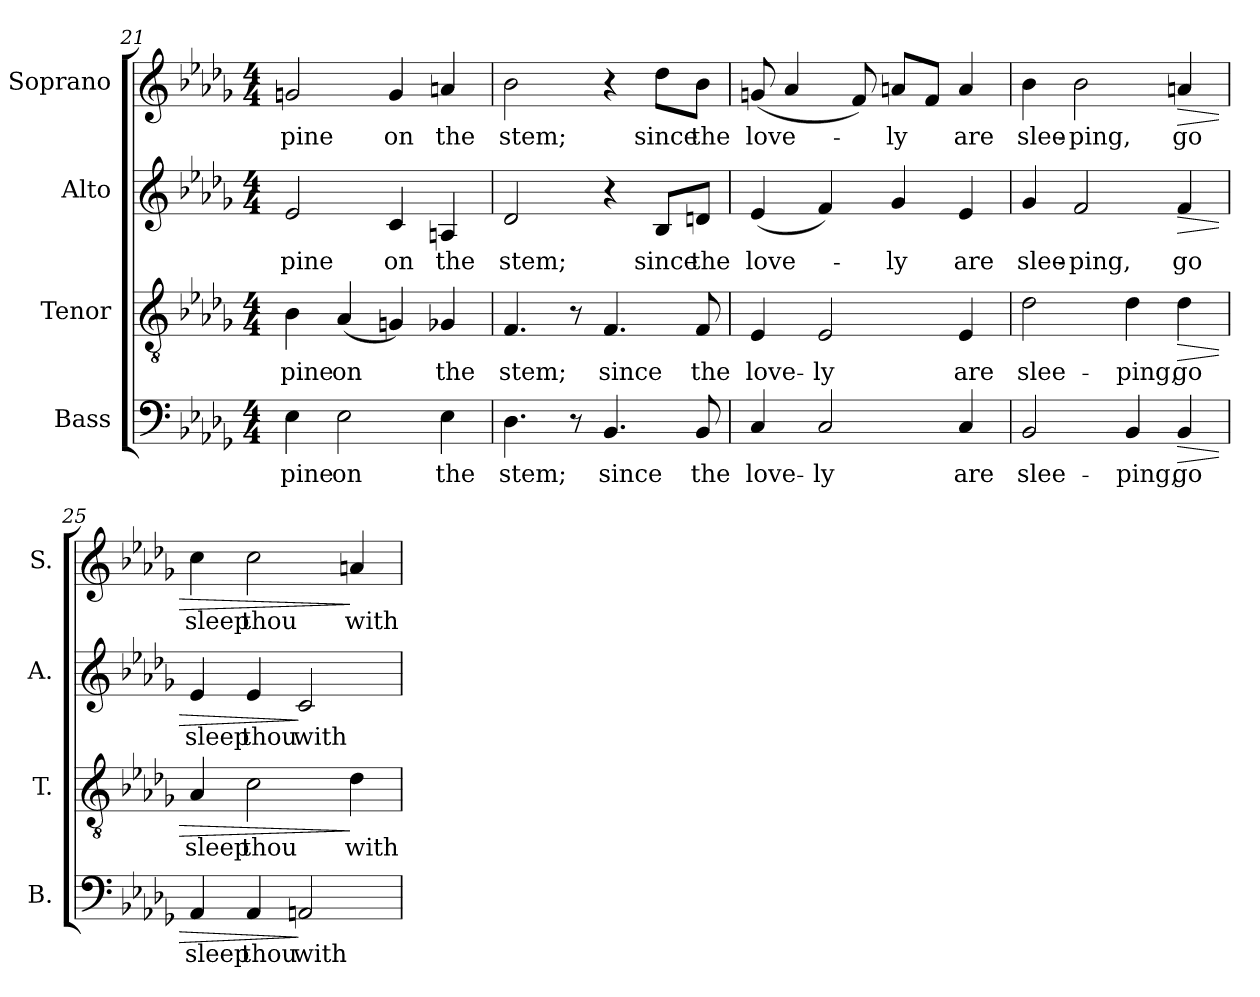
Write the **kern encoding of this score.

**kern	**text	**dynam	**kern	**text	**dynam	**kern	**text	**dynam	**kern	**text	**dynam
*part4	*part4	*part4	*part3	*part3	*part3	*part2	*part2	*part2	*part1	*part1	*part1
*staff4	*staff4	*staff4	*staff3	*staff3	*staff3	*staff2	*staff2	*staff2	*staff1	*staff1	*staff1
*I"Bass	*	*	*I"Tenor	*	*	*I"Alto	*	*	*I"Soprano	*	*
*I'B.	*	*	*I'T.	*	*	*I'A.	*	*	*I'S.	*	*
*clefF4	*	*	*clefGv2	*	*	*clefG2	*	*	*clefG2	*	*
*	*	*	*ITrd7c12	*	*	*	*	*	*	*	*
*k[b-e-a-d-g-]	*	*	*k[b-e-a-d-g-]	*	*	*k[b-e-a-d-g-]	*	*	*k[b-e-a-d-g-]	*	*
*D-:	*	*	*D-:	*	*	*D-:	*	*	*D-:	*	*
*M4/4	*	*	*M4/4	*	*	*M4/4	*	*	*M4/4	*	*
=21	=21	=21	=21	=21	=21	=21	=21	=21	=21	=21	=21
!	!LO:LY:b:color=#000000	!	!	!	!	!	!	!	!	!	!
!	!	!	!	!LO:LY:b:color=#000000	!	!	!	!	!	!	!
!	!	!	!	!	!	!	!LO:LY:b:color=#000000	!	!	!	!
!	!	!	!	!	!	!	!	!	!	!LO:LY:b:color=#000000	!
4E-i\	pine	.	4BB-i\	pine	.	2e-i/	pine	.	2gni/	pine	.
!	!LO:LY:b:color=#000000	!	!	!	!	!	!	!	!	!	!
!	!	!	!	!LO:LY:b:color=#000000	!	!	!	!	!	!	!
2E-i\	on	.	(4AA-i/	on	.	.	.	.	.	.	.
!	!	!	!	!	!	!	!LO:LY:b:color=#000000	!	!	!	!
!	!	!	!	!	!	!	!	!	!	!LO:LY:b:color=#000000	!
.	.	.	4GGni/)	.	.	4ci/	on	.	4gi/	on	.
!	!LO:LY:b:color=#000000	!	!	!	!	!	!	!	!	!	!
!	!	!	!	!LO:LY:b:color=#000000	!	!	!	!	!	!	!
!	!	!	!	!	!	!	!LO:LY:b:color=#000000	!	!	!	!
!	!	!	!	!	!	!	!	!	!	!LO:LY:b:color=#000000	!
4E-i\	the	.	4GG-Xi/	the	.	4Ani/	the	.	4ani/	the	.
=22	=22	=22	=22	=22	=22	=22	=22	=22	=22	=22	=22
!	!LO:LY:b:color=#000000	!	!	!	!	!	!	!	!	!	!
!	!	!	!	!LO:LY:b:color=#000000	!	!	!	!	!	!	!
!	!	!	!	!	!	!	!LO:LY:b:color=#000000	!	!	!	!
!	!	!	!	!	!	!	!	!	!	!LO:LY:b:color=#000000	!
4.D-i\	stem;	.	4.FFi/	stem;	.	2d-i/	stem;	.	2b-i\	stem;	.
8r	.	.	8r	.	.	.	.	.	.	.	.
!	!LO:LY:b:color=#000000	!	!	!	!	!	!	!	!	!	!
!	!	!	!	!LO:LY:b:color=#000000	!	!	!	!	!	!	!
4.BB-i/	since	.	4.FFi/	since	.	4r	.	.	4r	.	.
!	!	!	!	!	!	!	!LO:LY:b:color=#000000	!	!	!	!
!	!	!	!	!	!	!	!	!	!	!LO:LY:b:color=#000000	!
.	.	.	.	.	.	8B-i/L	since	.	8dd-i\L	since	.
!	!LO:LY:b:color=#000000	!	!	!	!	!	!	!	!	!	!
!	!	!	!	!LO:LY:b:color=#000000	!	!	!	!	!	!	!
!	!	!	!	!	!	!	!LO:LY:b:color=#000000	!	!	!	!
!	!	!	!	!	!	!	!	!	!	!LO:LY:b:color=#000000	!
8BB-i/	the	.	8FFi/	the	.	8dni/J	the	.	8b-i\J	the	.
!!LO:LB:g=z
=23	=23	=23	=23	=23	=23	=23	=23	=23	=23	=23	=23
!	!LO:LY:b:color=#000000	!	!	!	!	!	!	!	!	!	!
!	!	!	!	!LO:LY:b:color=#000000	!	!	!	!	!	!	!
!	!	!	!	!	!	!	!LO:LY:b:color=#000000	!	!	!	!
!	!	!	!	!	!	!	!	!	!	!LO:LY:b:color=#000000	!
4Ci/	love-	.	4EE-i/	love-	.	(4e-i/	love-	.	(8gni/	love-	.
.	.	.	.	.	.	.	.	.	4a-i/	.	.
!	!LO:LY:b:color=#000000	!	!	!	!	!	!	!	!	!	!
!	!	!	!	!LO:LY:b:color=#000000	!	!	!	!	!	!	!
2Ci/	-ly	.	2EE-i/	-ly	.	4fi/)	.	.	.	.	.
.	.	.	.	.	.	.	.	.	8fi/)	.	.
!	!	!	!	!	!	!	!LO:LY:b:color=#000000	!	!	!	!
!	!	!	!	!	!	!	!	!	!	!LO:LY:b:color=#000000	!
.	.	.	.	.	.	4g-i/	-ly	.	8ani/L	-ly	.
.	.	.	.	.	.	.	.	.	8fi/J	.	.
!	!LO:LY:b:color=#000000	!	!	!	!	!	!	!	!	!	!
!	!	!	!	!LO:LY:b:color=#000000	!	!	!	!	!	!	!
!	!	!	!	!	!	!	!LO:LY:b:color=#000000	!	!	!	!
!	!	!	!	!	!	!	!	!	!	!LO:LY:b:color=#000000	!
4Ci/	are	.	4EE-i/	are	.	4e-i/	are	.	4ai/	are	.
=24	=24	=24	=24	=24	=24	=24	=24	=24	=24	=24	=24
!	!LO:LY:b:color=#000000	!	!	!	!	!	!	!	!	!	!
!	!	!	!	!LO:LY:b:color=#000000	!	!	!	!	!	!	!
!	!	!	!	!	!	!	!LO:LY:b:color=#000000	!	!	!	!
!	!	!	!	!	!	!	!	!	!	!LO:LY:b:color=#000000	!
2BB-i/	slee-	.	2D-i\	slee-	.	4g-i/	slee-	.	4b-i\	slee-	.
!	!	!	!	!	!	!	!LO:LY:b:color=#000000	!	!	!	!
!	!	!	!	!	!	!	!	!	!	!LO:LY:b:color=#000000	!
.	.	.	.	.	.	2fi/	-ping,	.	2b-i\	-ping,	.
!	!LO:LY:b:color=#000000	!	!	!	!	!	!	!	!	!	!
!	!	!	!	!LO:LY:b:color=#000000	!	!	!	!	!	!	!
4BB-i/	-ping,	.	4D-i\	-ping,	.	.	.	.	.	.	.
!	!LO:LY:b:color=#000000	!LO:HP:b	!	!	!	!	!	!	!	!	!
!	!	!	!	!LO:LY:b:color=#000000	!LO:HP:b	!	!	!	!	!	!
!	!	!	!	!	!	!	!LO:LY:b:color=#000000	!LO:HP:b	!	!	!
!	!	!	!	!	!	!	!	!	!	!LO:LY:b:color=#000000	!LO:HP:b
4BB-i/	go	>	4D-i\	go	>	4fi/	go	>	4ani/	go	>
=25	=25	=25	=25	=25	=25	=25	=25	=25	=25	=25	=25
!	!LO:LY:b:color=#000000	!	!	!	!	!	!	!	!	!	!
!	!	!	!	!LO:LY:b:color=#000000	!	!	!	!	!	!	!
!	!	!	!	!	!	!	!LO:LY:b:color=#000000	!	!	!	!
!	!	!	!	!	!	!	!	!	!	!LO:LY:b:color=#000000	!
4AA-i/	sleep	.	4AA-i/	sleep	.	4e-i/	sleep	.	4cci\	sleep	.
!	!LO:LY:b:color=#000000	!	!	!	!	!	!	!	!	!	!
!	!	!	!	!LO:LY:b:color=#000000	!	!	!	!	!	!	!
!	!	!	!	!	!	!	!LO:LY:b:color=#000000	!	!	!	!
!	!	!	!	!	!	!	!	!	!	!LO:LY:b:color=#000000	!
4AA-i/	thou	.	2Ci\	thou	.	4e-i/	thou	.	2cci\	thou	.
!	!LO:LY:b:color=#000000	!	!	!	!	!	!	!	!	!	!
!	!	!	!	!	!	!	!LO:LY:b:color=#000000	!	!	!	!
2AAni/	with	]	.	.	.	2ci/	with	]	.	.	.
!	!	!	!	!LO:LY:b:color=#000000	!	!	!	!	!	!	!
!	!	!	!	!	!	!	!	!	!	!LO:LY:b:color=#000000	!
.	.	.	4D-i\	with	]	.	.	.	4ani/	with	]
=	=	=	=	=	=	=	=	=	=	=	=
*-	*-	*-	*-	*-	*-	*-	*-	*-	*-	*-	*-
